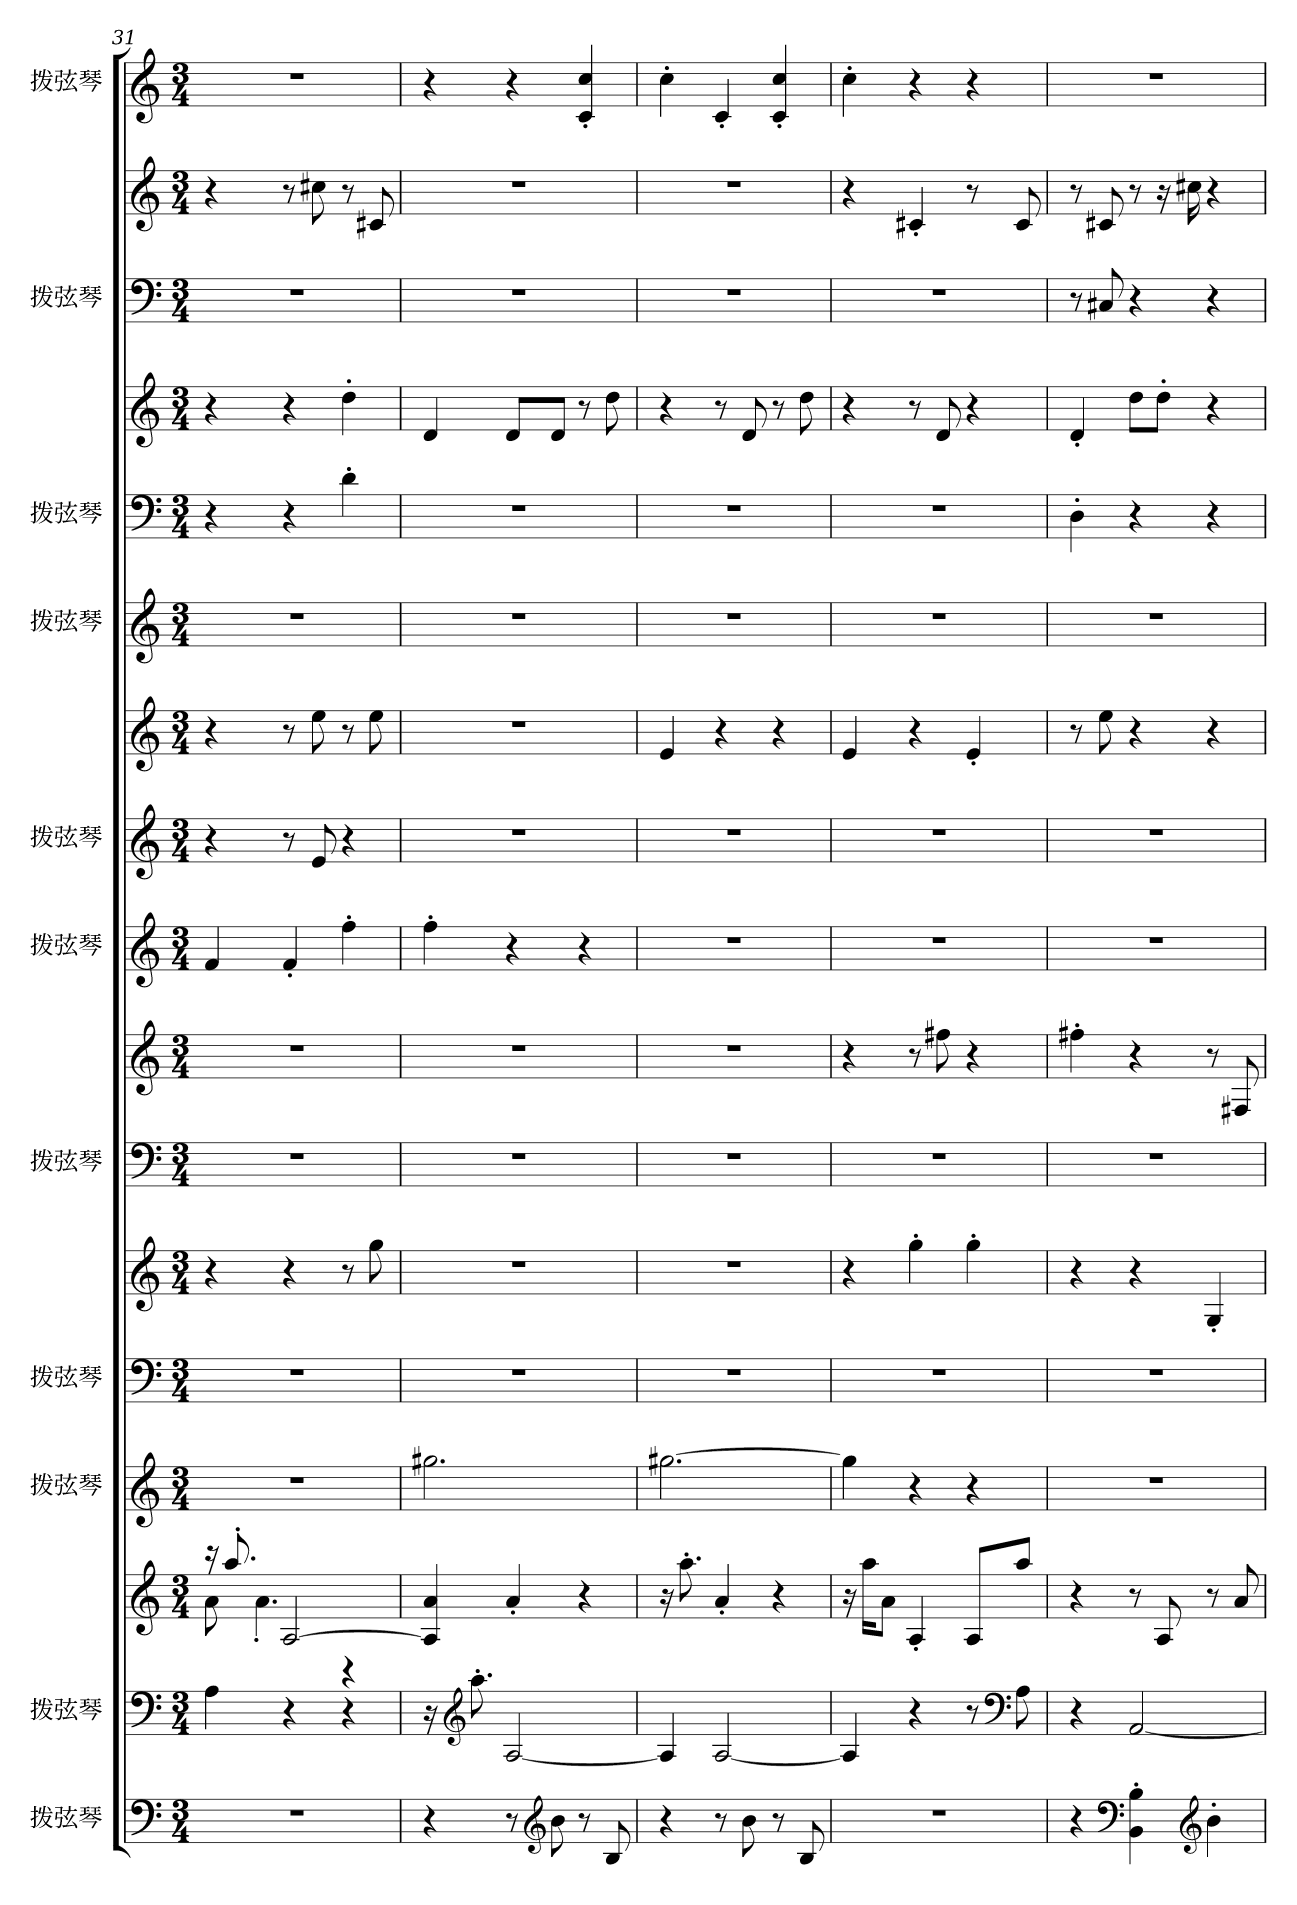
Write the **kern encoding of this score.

**kern	**kern	**kern	**kern	**kern	**kern	**kern	**kern	**kern	**kern	**kern	**kern	**kern	**kern	**kern	**kern	**kern
*part11	*part10	*part10	*part9	*part8	*part8	*part7	*part7	*part6	*part5	*part5	*part4	*part3	*part3	*part2	*part2	*part1
*staff17	*staff16	*staff15	*staff14	*staff13	*staff12	*staff11	*staff10	*staff9	*staff8	*staff7	*staff6	*staff5	*staff4	*staff3	*staff2	*staff1
*I"拨弦琴	*I"拨弦琴	*	*I"拨弦琴	*I"拨弦琴	*	*I"拨弦琴	*	*I"拨弦琴	*I"拨弦琴	*	*I"拨弦琴	*I"拨弦琴	*	*I"拨弦琴	*	*I"拨弦琴
*clefF4	*clefF4	*clefG2	*clefG2	*clefF4	*clefG2	*clefF4	*clefG2	*clefG2	*clefG2	*clefG2	*clefG2	*clefF4	*clefG2	*clefF4	*clefG2	*clefG2
*k[]	*k[]	*k[]	*k[]	*k[]	*k[]	*k[]	*k[]	*k[]	*k[]	*k[]	*k[]	*k[]	*k[]	*k[]	*k[]	*k[]
*M3/4	*M3/4	*M3/4	*M3/4	*M3/4	*M3/4	*M3/4	*M3/4	*M3/4	*M3/4	*M3/4	*M3/4	*M3/4	*M3/4	*M3/4	*M3/4	*M3/4
=31	=31	=31	=31	=31	=31	=31	=31	=31	=31	=31	=31	=31	=31	=31	=31	=31
*	*	*^	*	*	*	*	*	*	*	*	*	*	*	*	*	*
2.r	4A\	16r	8a\	2.r	2.r	4r	2.r	2.r	4f/	4r	4r	2.r	4r	4r	2.r	4r	2.r
.	.	8.aa'/	.	.	.	.	.	.	.	.	.	.	.	.	.	.	.
.	.	.	4.a'\	.	.	.	.	.	.	.	.	.	.	.	.	.	.
.	4r	[2A/	.	.	.	4r	.	.	4f'/	8r	8r	.	4r	4r	.	8r	.
.	.	.	.	.	.	.	.	.	.	8e/	8ee\	.	.	.	.	8cc#X\	.
.	4r	.	4r	.	.	8r	.	.	4ff'\	4r	8r	.	4d'\	4dd'\	.	8r	.
.	.	.	.	.	.	8gg\	.	.	.	.	8ee\	.	.	.	.	8c#X/	.
*	*	*v	*v	*	*	*	*	*	*	*	*	*	*	*	*	*	*
=32	=32	=32	=32	=32	=32	=32	=32	=32	=32	=32	=32	=32	=32	=32	=32	=32
4r	16r	4A/] 4a/	2.gg#X\	2.r	2.r	2.r	2.r	4ff'\	2.r	2.r	2.r	2.r	4d/	2.r	2.r	4r
*	*clefG2	*	*	*	*	*	*	*	*	*	*	*	*	*	*	*
.	8.aa'\	.	.	.	.	.	.	.	.	.	.	.	.	.	.	.
8r	[2A/	4a'/	.	.	.	.	.	4r	.	.	.	.	8d/L	.	.	4r
*clefG2	*	*	*	*	*	*	*	*	*	*	*	*	*	*	*	*
8b\	.	.	.	.	.	.	.	.	.	.	.	.	8d/J	.	.	.
8r	.	4r	.	.	.	.	.	4r	.	.	.	.	8r	.	.	4c/' 4cc/'
8B/	.	.	.	.	.	.	.	.	.	.	.	.	8dd\	.	.	.
=33	=33	=33	=33	=33	=33	=33	=33	=33	=33	=33	=33	=33	=33	=33	=33	=33
4r	4A/]	16r	[2.gg#X\	2.r	2.r	2.r	2.r	2.r	2.r	4e/	2.r	2.r	4r	2.r	2.r	4cc'\
.	.	8.aa'\	.	.	.	.	.	.	.	.	.	.	.	.	.	.
8r	[2A/	4a'/	.	.	.	.	.	.	.	4r	.	.	8r	.	.	4c'/
8b\	.	.	.	.	.	.	.	.	.	.	.	.	8d/	.	.	.
8r	.	4r	.	.	.	.	.	.	.	4r	.	.	8r	.	.	4c/' 4cc/'
8B/	.	.	.	.	.	.	.	.	.	.	.	.	8dd\	.	.	.
!!LO:PB:g=z
=34	=34	=34	=34	=34	=34	=34	=34	=34	=34	=34	=34	=34	=34	=34	=34	=34
2.r	4A/]	16r	4gg#\]	2.r	4r	2.r	4r	2.r	2.r	4e/	2.r	2.r	4r	2.r	4r	4cc'\
.	.	16aa\KL	.	.	.	.	.	.	.	.	.	.	.	.	.	.
.	.	8a\J	.	.	.	.	.	.	.	.	.	.	.	.	.	.
.	4r	4A'/	4r	.	4gg'\	.	8r	.	.	4r	.	.	8r	.	4c#X'/	4r
.	.	.	.	.	.	.	8ff#X\	.	.	.	.	.	8d/	.	.	.
.	8r	8A/L	4r	.	4gg'\	.	4r	.	.	4e'/	.	.	4r	.	8r	4r
*	*clefF4	*	*	*	*	*	*	*	*	*	*	*	*	*	*	*
.	8A\	8aa/J	.	.	.	.	.	.	.	.	.	.	.	.	8c#/	.
=35	=35	=35	=35	=35	=35	=35	=35	=35	=35	=35	=35	=35	=35	=35	=35	=35
4r	4r	4r	2.r	2.r	4r	2.r	4ff#X'\	2.r	2.r	8r	2.r	4D'\	4d'/	8r	8r	2.r
.	.	.	.	.	.	.	.	.	.	8ee\	.	.	.	8C#X/	8c#X/	.
*clefF4	*	*	*	*	*	*	*	*	*	*	*	*	*	*	*	*
4BB\' 4B\'	[2AA/	8r	.	.	4r	.	4r	.	.	4r	.	4r	8dd\L	4r	8r	.
.	.	8A/	.	.	.	.	.	.	.	.	.	.	8dd'\J	.	16r	.
.	.	.	.	.	.	.	.	.	.	.	.	.	.	.	16cc#X\	.
*clefG2	*	*	*	*	*	*	*	*	*	*	*	*	*	*	*	*
4b'\	.	8r	.	.	4G'/	.	8r	.	.	4r	.	4r	4r	4r	4r	.
.	.	8a/	.	.	.	.	8F#X/	.	.	.	.	.	.	.	.	.
=	=	=	=	=	=	=	=	=	=	=	=	=	=	=	=	=
*-	*-	*-	*-	*-	*-	*-	*-	*-	*-	*-	*-	*-	*-	*-	*-	*-
